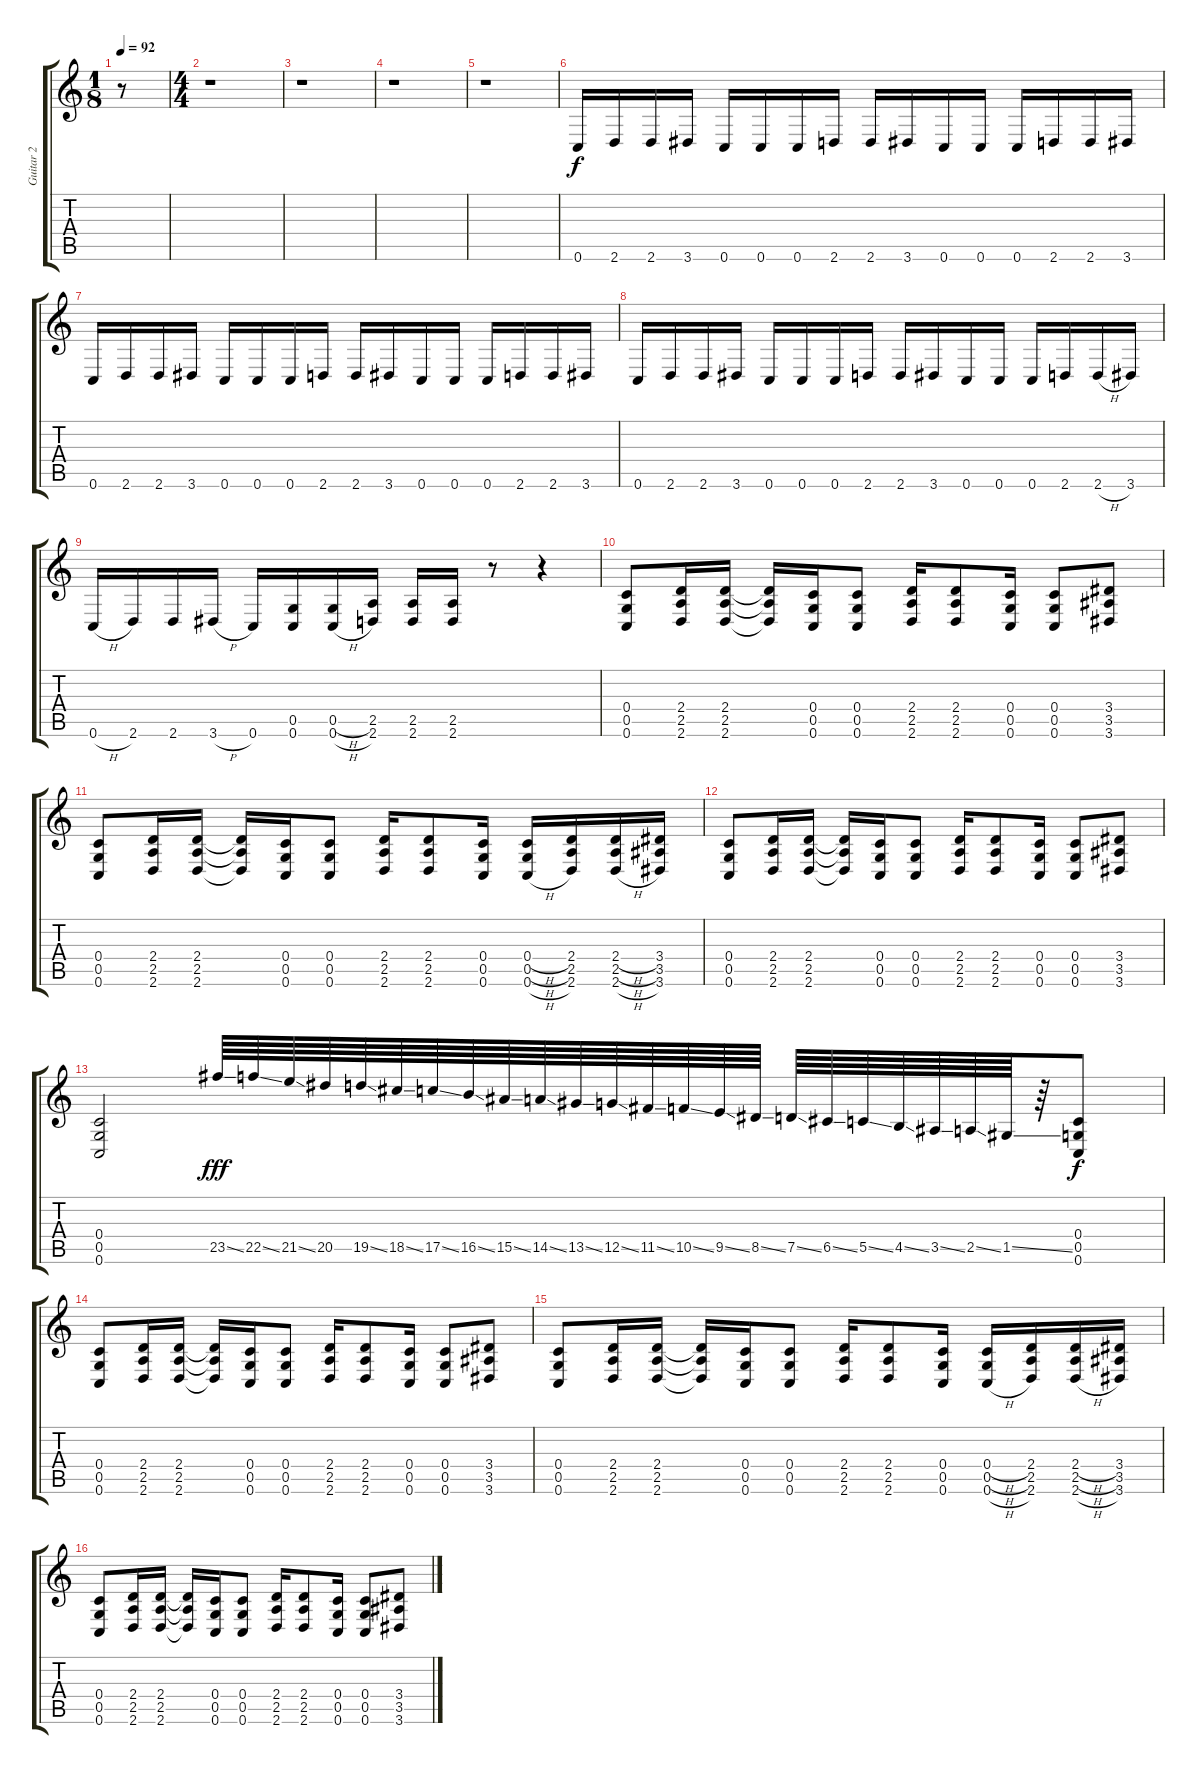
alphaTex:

\track ("Guitar 2" "Guitar 2") {instrument distortionguitar}
\staff {score tabs}
\tuning (D4 A3 F3 C3 G2 C2) {hide}
\ts (1 8)
\tempo 92
\clef g2
\ks c
r.8{dy f instrument distortionguitar} |
\ts (4 4)
r.1 |
r.1 |
r.1 |
r.1{volume 12} |
0.6.16 2.6.16 2.6.16 3.6.16 0.6.16 0.6.16 0.6.16 2.6.16 2.6.16 3.6.16 0.6.16 0.6.16 0.6.16 2.6.16 2.6.16 3.6.16 |
0.6.16 2.6.16 2.6.16 3.6.16 0.6.16 0.6.16 0.6.16 2.6.16 2.6.16 3.6.16 0.6.16 0.6.16 0.6.16 2.6.16 2.6.16 3.6.16 |
0.6.16 2.6.16 2.6.16 3.6.16 0.6.16 0.6.16 0.6.16 2.6.16 2.6.16 3.6.16 0.6.16 0.6.16 0.6.16 2.6.16 2.6{h}.16 3.6.16 |
0.6{h}.16{volume 16} 2.6.16 2.6.16 3.6{h}.16 0.6.16 (0.5 0.6).16 (0.5{h} 0.6{h}).16 (2.5 2.6).16 (2.5 2.6).16 (2.5 2.6).16 r.8 r.4 |
(0.4 0.5 0.6).8 (2.4 2.5 2.6).16 (2.4 2.5 2.6).16 (2.4{t} 2.5{t} 2.6{t}).16 (0.4 0.5 0.6).16 (0.4 0.5 0.6).8 (2.4 2.5 2.6).16 (2.4 2.5 2.6).8 (0.4 0.5 0.6).16 (0.4 0.5 0.6).8 (3.4 3.5 3.6).8 |
(0.4 0.5 0.6).8 (2.4 2.5 2.6).16 (2.4 2.5 2.6).16 (2.4{t} 2.5{t} 2.6{t}).16 (0.4 0.5 0.6).16 (0.4 0.5 0.6).8 (2.4 2.5 2.6).16 (2.4 2.5 2.6).8 (0.4 0.5 0.6).16 (0.4{h} 0.5{h} 0.6{h}).16 (2.4 2.5 2.6).16 (2.4{h} 2.5{h} 2.6{h}).16 (3.4 3.5 3.6).16 |
(0.4 0.5 0.6).8 (2.4 2.5 2.6).16 (2.4 2.5 2.6).16 (2.4{t} 2.5{t} 2.6{t}).16 (0.4 0.5 0.6).16 (0.4 0.5 0.6).8 (2.4 2.5 2.6).16 (2.4 2.5 2.6).8 (0.4 0.5 0.6).16 (0.4 0.5 0.6).8 (3.4 3.5 3.6).8 |
(0.4 0.5 0.6).2 23.5{ss}.64{dy fff balance 8 instrument guitarfretnoise} 22.5{ss}.64 21.5{ss}.64 20.5.64 19.5{ss}.64 18.5{ss}.64 17.5{ss}.64 16.5{ss}.64 15.5{ss}.64 14.5{ss}.64 13.5{ss}.64 12.5{ss}.64 11.5{ss}.64 10.5{ss}.64 9.5{ss}.64 8.5{ss}.64 7.5{ss}.64 6.5{ss}.64 5.5{ss}.64 4.5{ss}.64 3.5{ss}.64 2.5{ss}.64 1.5{ss}.64 r.64{balance 3 instrument distortionguitar} (0.4 0.5 0.6).8{dy f} |
(0.4 0.5 0.6).8 (2.4 2.5 2.6).16 (2.4 2.5 2.6).16 (2.4{t} 2.5{t} 2.6{t}).16 (0.4 0.5 0.6).16 (0.4 0.5 0.6).8 (2.4 2.5 2.6).16 (2.4 2.5 2.6).8 (0.4 0.5 0.6).16 (0.4 0.5 0.6).8 (3.4 3.5 3.6).8 |
(0.4 0.5 0.6).8 (2.4 2.5 2.6).16 (2.4 2.5 2.6).16 (2.4{t} 2.5{t} 2.6{t}).16 (0.4 0.5 0.6).16 (0.4 0.5 0.6).8 (2.4 2.5 2.6).16 (2.4 2.5 2.6).8 (0.4 0.5 0.6).16 (0.4{h} 0.5{h} 0.6{h}).16 (2.4 2.5 2.6).16 (2.4{h} 2.5{h} 2.6{h}).16 (3.4 3.5 3.6).16 |
(0.4 0.5 0.6).8 (2.4 2.5 2.6).16 (2.4 2.5 2.6).16 (2.4{t} 2.5{t} 2.6{t}).16 (0.4 0.5 0.6).16 (0.4 0.5 0.6).8 (2.4 2.5 2.6).16 (2.4 2.5 2.6).8 (0.4 0.5 0.6).16 (0.4 0.5 0.6).8 (3.4 3.5 3.6).8
